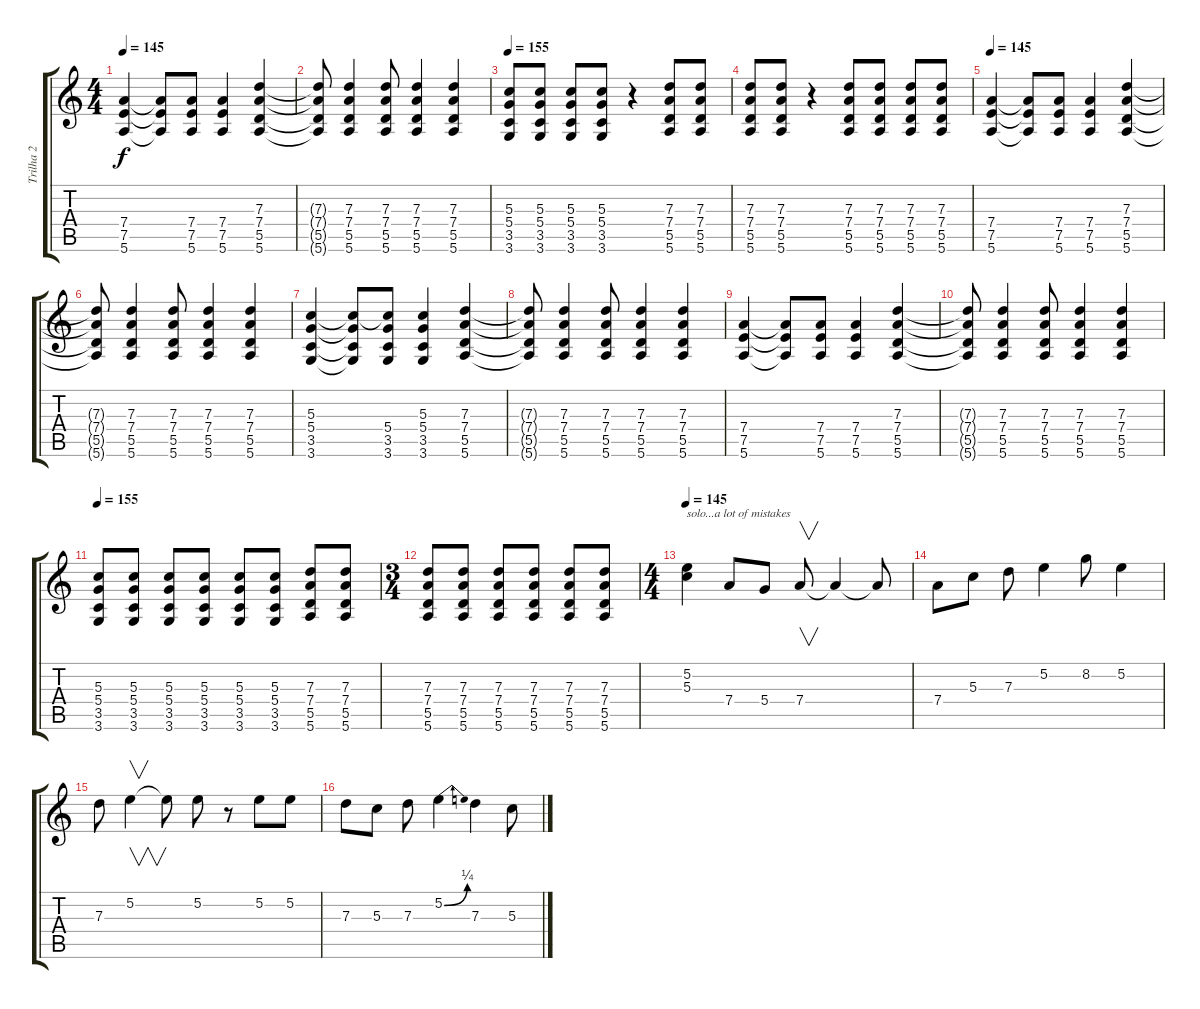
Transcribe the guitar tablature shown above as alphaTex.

\track ("Trilha 2" "Trilha 2") {instrument distortionguitar}
\staff {score tabs}
\tuning (E4 B3 G3 D3 A2 E2) {hide}
\ts (4 4)
\tempo 145
\clef g2
\ks c
(7.4 7.5 5.6).4{dy f} (7.4{t} 7.5{t} 5.6{t}).8 (7.4 7.5 5.6).8 (7.4 7.5 5.6).4 (7.3 7.4 5.5 5.6).4 |
(7.3{t} 7.4{t} 5.5{t} 5.6{t}).8 (7.3 7.4 5.5 5.6).4 (7.3 7.4 5.5 5.6).8 (7.3 7.4 5.5 5.6).4 (7.3 7.4 5.5 5.6).4 |
\tempo 155
(5.3 5.4 3.5 3.6).8 (5.3 5.4 3.5 3.6).8 (5.3 5.4 3.5 3.6).8 (5.3 5.4 3.5 3.6).8 r.4 (7.3 7.4 5.5 5.6).8 (7.3 7.4 5.5 5.6).8 |
(7.3 7.4 5.5 5.6).8 (7.3 7.4 5.5 5.6).8 r.4 (7.3 7.4 5.5 5.6).8 (7.3 7.4 5.5 5.6).8 (7.3 7.4 5.5 5.6).8 (7.3 7.4 5.5 5.6).8 |
\tempo 145
(7.4 7.5 5.6).4 (7.4{t} 7.5{t} 5.6{t}).8 (7.4 7.5 5.6).8 (7.4 7.5 5.6).4 (7.3 7.4 5.5 5.6).4 |
(7.3{t} 7.4{t} 5.5{t} 5.6{t}).8 (7.3 7.4 5.5 5.6).4 (7.3 7.4 5.5 5.6).8 (7.3 7.4 5.5 5.6).4 (7.3 7.4 5.5 5.6).4 |
(5.3 5.4 3.5 3.6).4 (5.3{t} 5.4{t} 3.5{t} 3.6{t}).8 (5.3{t} 5.4 3.5 3.6).8 (5.3 5.4 3.5 3.6).4 (7.3 7.4 5.5 5.6).4 |
(7.3{t} 7.4{t} 5.5{t} 5.6{t}).8 (7.3 7.4 5.5 5.6).4 (7.3 7.4 5.5 5.6).8 (7.3 7.4 5.5 5.6).4 (7.3 7.4 5.5 5.6).4 |
(7.4 7.5 5.6).4 (7.4{t} 7.5{t} 5.6{t}).8 (7.4 7.5 5.6).8 (7.4 7.5 5.6).4 (7.3 7.4 5.5 5.6).4 |
(7.3{t} 7.4{t} 5.5{t} 5.6{t}).8 (7.3 7.4 5.5 5.6).4 (7.3 7.4 5.5 5.6).8 (7.3 7.4 5.5 5.6).4 (7.3 7.4 5.5 5.6).4 |
\tempo 155
(5.3 5.4 3.5 3.6).8 (5.3 5.4 3.5 3.6).8 (5.3 5.4 3.5 3.6).8 (5.3 5.4 3.5 3.6).8 (5.3 5.4 3.5 3.6).8 (5.3 5.4 3.5 3.6).8 (7.3 7.4 5.5 5.6).8 (7.3 7.4 5.5 5.6).8 |
\ts (3 4)
(7.3 7.4 5.5 5.6).8 (7.3 7.4 5.5 5.6).8 (7.3 7.4 5.5 5.6).8 (7.3 7.4 5.5 5.6).8 (7.3 7.4 5.5 5.6).8 (7.3 7.4 5.5 5.6).8 |
\ts (4 4)
\tempo 145
(5.2 5.3).4{txt "solo...a lot of mistakes"} 7.4.8 5.4.8 7.4.8{v} 7.4{t}.4 7.4{t}.8 |
7.4.8 5.3.8 7.3.8 5.2.4 8.2.8 5.2.4 |
7.3.8 5.2.4{v} 5.2{t}.8 5.2.8 r.8 5.2.8 5.2.8 |
7.3.8 5.3.8 7.3.8 5.2{be (bend 0 0 60 1)}.4 7.3.4 5.3.8
